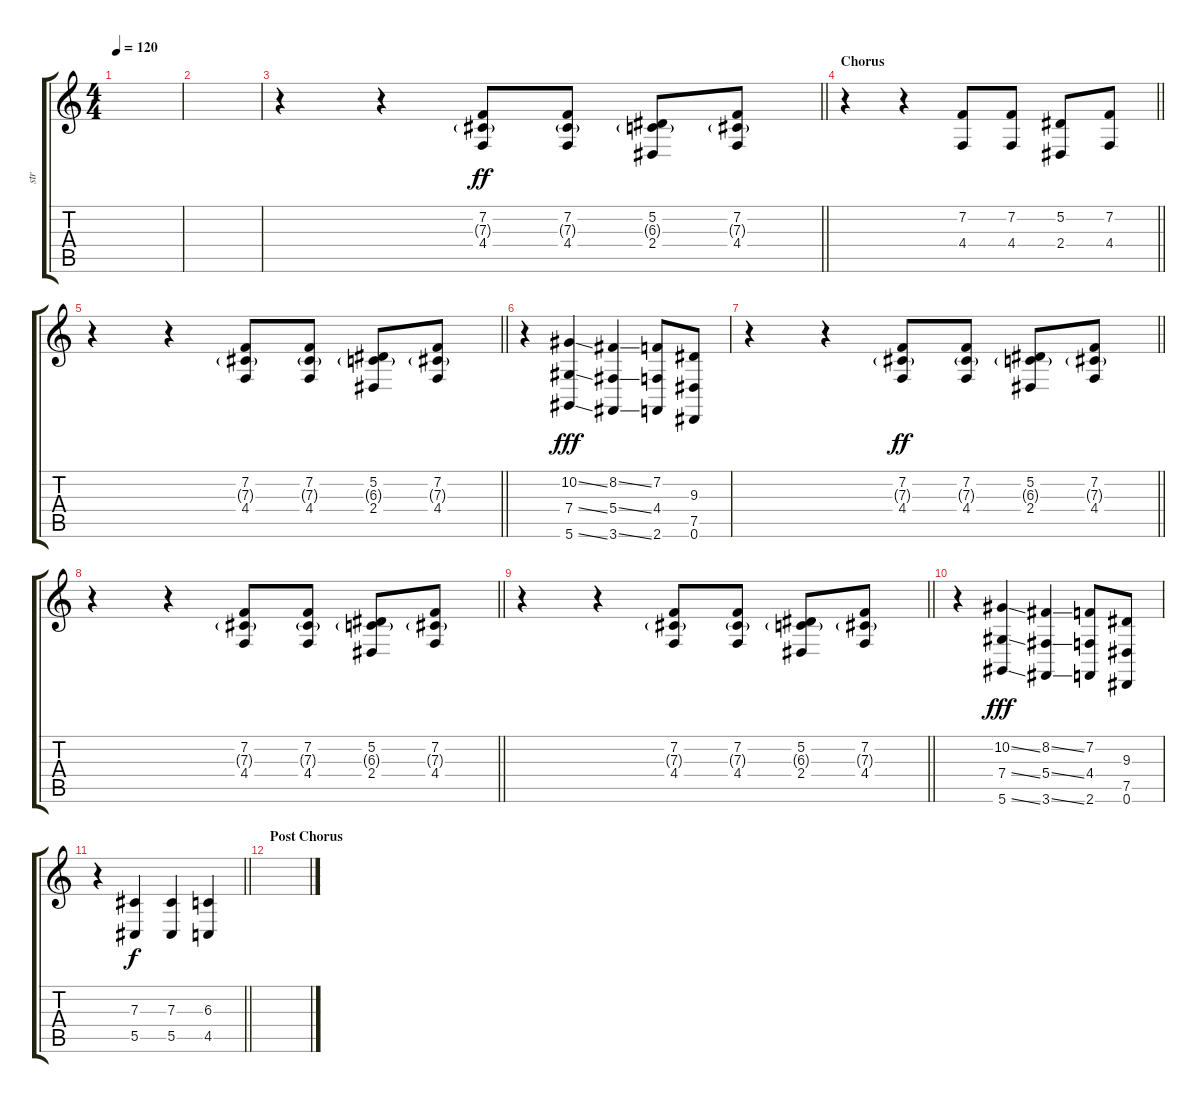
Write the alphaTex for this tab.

\track ("str" "str") {instrument pizzicatostrings}
\staff {score tabs}
\tuning (Eb4 Bb3 Gb3 Db3 Ab2 Eb2) {hide}
\ts (4 4)
\tempo 120
\clef g2
\ks c
|
|
\barLineRight lightlight
r.4 r.4 (7.2 7.3{g} 4.4).8{dy ff} (7.2 7.3{g} 4.4).8 (5.2 6.3{g} 2.4).8 (7.2 7.3{g} 4.4).8 |
\section ("" "Chorus")
\barLineRight lightlight
r.4 r.4 (7.2 4.4).8 (7.2 4.4).8 (5.2 2.4).8 (7.2 4.4).8 |
\barLineRight lightlight
r.4 r.4 (7.2 7.3{g} 4.4).8 (7.2 7.3{g} 4.4).8 (5.2 6.3{g} 2.4).8 (7.2 7.3{g} 4.4).8 |
r.4 (10.2{ss} 7.4{ss} 5.6{ss}).4{dy fff} (8.2{ss} 5.4{ss} 3.6{ss}).4 (7.2 4.4 2.6).8 (9.3 7.5 0.6).8 |
\barLineRight lightlight
r.4 r.4 (7.2 7.3{g} 4.4).8{dy ff} (7.2 7.3{g} 4.4).8 (5.2 6.3{g} 2.4).8 (7.2 7.3{g} 4.4).8 |
\barLineRight lightlight
r.4 r.4 (7.2 7.3{g} 4.4).8 (7.2 7.3{g} 4.4).8 (5.2 6.3{g} 2.4).8 (7.2 7.3{g} 4.4).8 |
\barLineRight lightlight
r.4 r.4 (7.2 7.3{g} 4.4).8 (7.2 7.3{g} 4.4).8 (5.2 6.3{g} 2.4).8 (7.2 7.3{g} 4.4).8 |
r.4 (10.2{ss} 7.4{ss} 5.6{ss}).4{dy fff} (8.2{ss} 5.4{ss} 3.6{ss}).4 (7.2 4.4 2.6).8 (9.3 7.5 0.6).8 |
\barLineRight lightlight
r.4 (7.3 5.5).4{dy f} (7.3 5.5).4 (6.3 4.5).4 |
\section ("" "Post Chorus")
